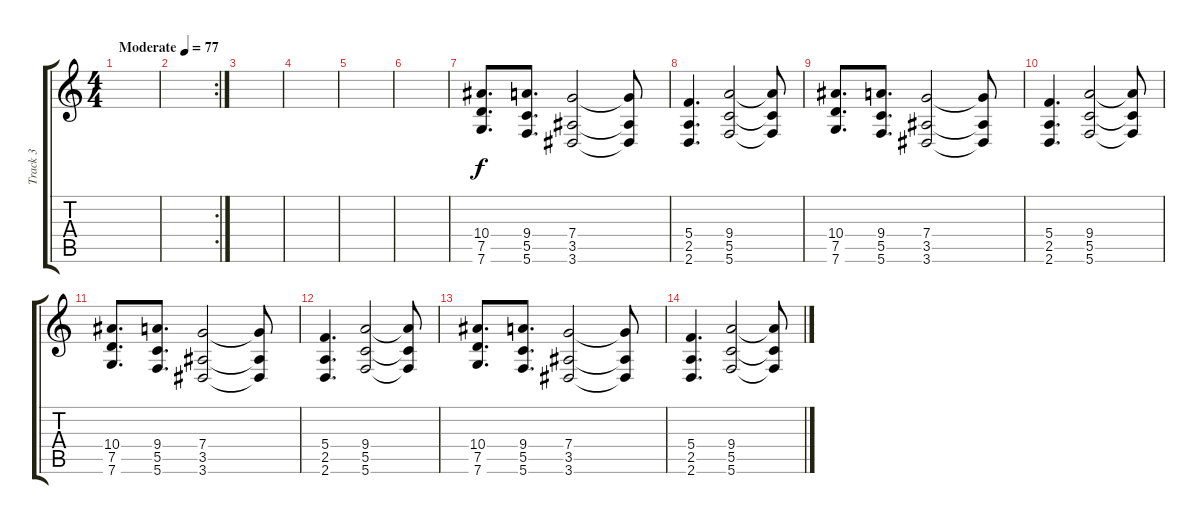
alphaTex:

\track ("Track 3" "Track 3") {instrument overdrivenguitar}
\staff {score tabs}
\tuning (D4 A3 F3 C3 G2 C2) {hide}
\ts (4 4)
\tempo (77 "Moderate")
\clef g2
\ks c
|
\rc 2
|
|
|
|
|
(10.4 7.5 7.6).8{d} (9.4 5.5 5.6).8{d} (7.4 3.5 3.6).2 (7.4{t} 3.5{t} 3.6{t}).8 |
(5.4 2.5 2.6).4{d} (9.4 5.5 5.6).2 (9.4{t} 5.5{t} 5.6{t}).8 |
(10.4 7.5 7.6).8{d} (9.4 5.5 5.6).8{d} (7.4 3.5 3.6).2 (7.4{t} 3.5{t} 3.6{t}).8 |
(5.4 2.5 2.6).4{d} (9.4 5.5 5.6).2 (9.4{t} 5.5{t} 5.6{t}).8 |
(10.4 7.5 7.6).8{d} (9.4 5.5 5.6).8{d} (7.4 3.5 3.6).2 (7.4{t} 3.5{t} 3.6{t}).8 |
(5.4 2.5 2.6).4{d} (9.4 5.5 5.6).2 (9.4{t} 5.5{t} 5.6{t}).8 |
(10.4 7.5 7.6).8{d} (9.4 5.5 5.6).8{d} (7.4 3.5 3.6).2 (7.4{t} 3.5{t} 3.6{t}).8 |
(5.4 2.5 2.6).4{d} (9.4 5.5 5.6).2 (9.4{t} 5.5{t} 5.6{t}).8
